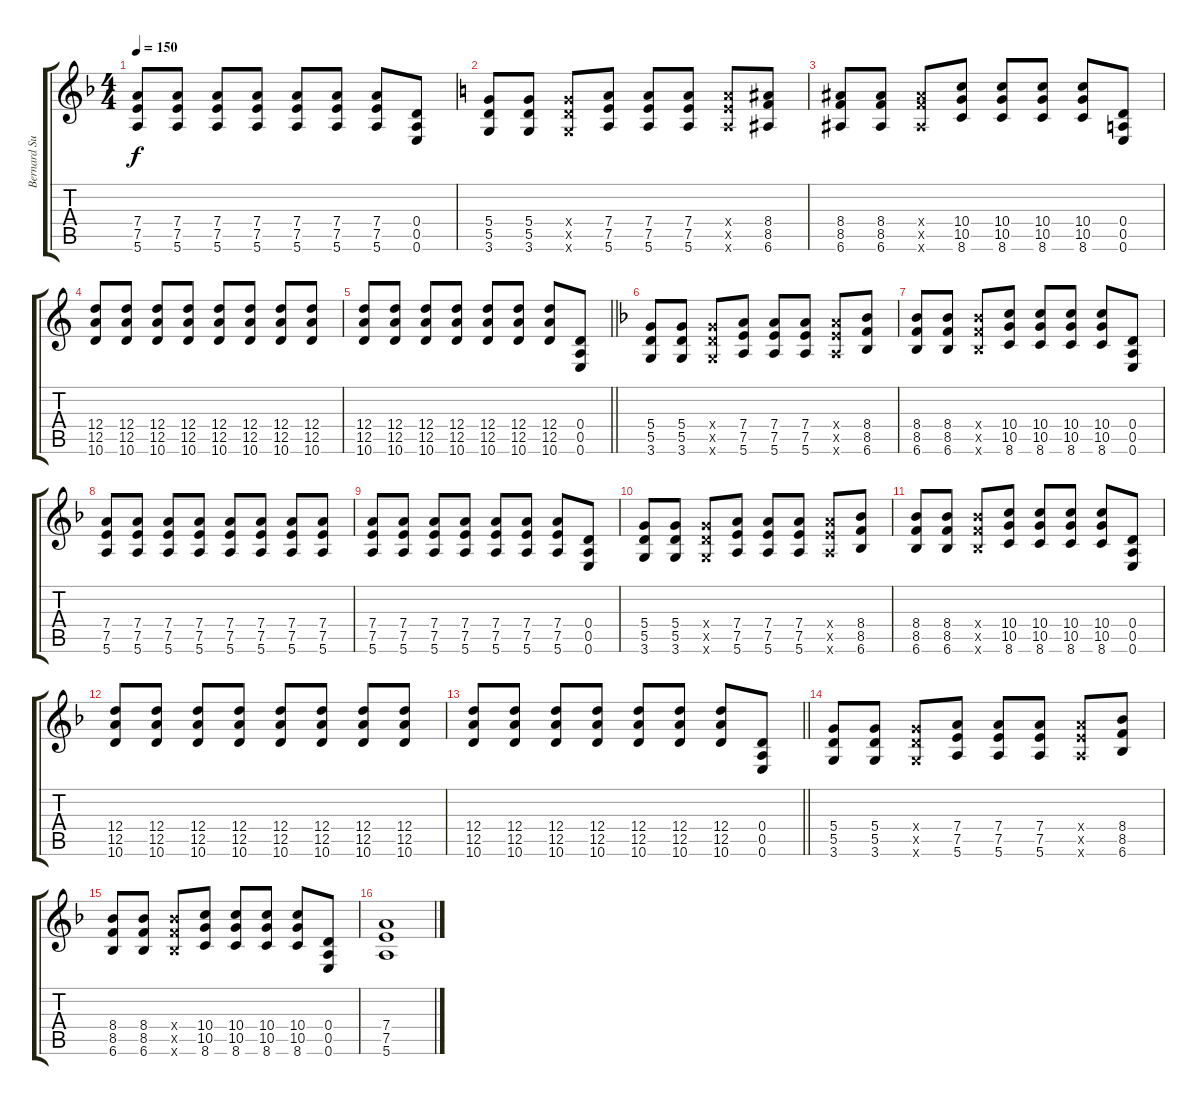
\track ("Bernard Sumner (Guitar)" "Bernard Su") {instrument distortionguitar}
\staff {score tabs}
\tuning (E4 B3 G3 D3 A2 E2) {hide}
\ts (4 4)
\tempo 150
\clef g2
\ks f
(7.4 7.5 5.6).8{dy f} (7.4 7.5 5.6).8 (7.4 7.5 5.6).8 (7.4 7.5 5.6).8 (7.4 7.5 5.6).8 (7.4 7.5 5.6).8 (7.4 7.5 5.6).8 (0.4 0.5 0.6).8 |
\ks c
(5.4 5.5 3.6).8 (5.4 5.5 3.6).8 (5.4{x} 5.5{x} 3.6{x}).8 (7.4 7.5 5.6).8 (7.4 7.5 5.6).8 (7.4 7.5 5.6).8 (7.4{x} 7.5{x} 5.6{x}).8 (8.4 8.5 6.6).8 |
(8.4 8.5 6.6).8 (8.4 8.5 6.6).8 (8.4{x} 8.5{x} 6.6{x}).8 (10.4 10.5 8.6).8 (10.4 10.5 8.6).8 (10.4 10.5 8.6).8 (10.4 10.5 8.6).8 (0.4 0.5 0.6).8 |
(12.4 12.5 10.6).8 (12.4 12.5 10.6).8 (12.4 12.5 10.6).8 (12.4 12.5 10.6).8 (12.4 12.5 10.6).8 (12.4 12.5 10.6).8 (12.4 12.5 10.6).8 (12.4 12.5 10.6).8 |
\barLineRight lightlight
(12.4 12.5 10.6).8 (12.4 12.5 10.6).8 (12.4 12.5 10.6).8 (12.4 12.5 10.6).8 (12.4 12.5 10.6).8 (12.4 12.5 10.6).8 (12.4 12.5 10.6).8 (0.4 0.5 0.6).8 |
\ks f
(5.4 5.5 3.6).8 (5.4 5.5 3.6).8 (5.4{x} 5.5{x} 3.6{x}).8 (7.4 7.5 5.6).8 (7.4 7.5 5.6).8 (7.4 7.5 5.6).8 (7.4{x} 7.5{x} 5.6{x}).8 (8.4 8.5 6.6).8 |
(8.4 8.5 6.6).8 (8.4 8.5 6.6).8 (8.4{x} 8.5{x} 6.6{x}).8 (10.4 10.5 8.6).8 (10.4 10.5 8.6).8 (10.4 10.5 8.6).8 (10.4 10.5 8.6).8 (0.4 0.5 0.6).8 |
(7.4 7.5 5.6).8 (7.4 7.5 5.6).8 (7.4 7.5 5.6).8 (7.4 7.5 5.6).8 (7.4 7.5 5.6).8 (7.4 7.5 5.6).8 (7.4 7.5 5.6).8 (7.4 7.5 5.6).8 |
(7.4 7.5 5.6).8 (7.4 7.5 5.6).8 (7.4 7.5 5.6).8 (7.4 7.5 5.6).8 (7.4 7.5 5.6).8 (7.4 7.5 5.6).8 (7.4 7.5 5.6).8 (0.4 0.5 0.6).8 |
(5.4 5.5 3.6).8 (5.4 5.5 3.6).8 (5.4{x} 5.5{x} 3.6{x}).8 (7.4 7.5 5.6).8 (7.4 7.5 5.6).8 (7.4 7.5 5.6).8 (7.4{x} 7.5{x} 5.6{x}).8 (8.4 8.5 6.6).8 |
(8.4 8.5 6.6).8 (8.4 8.5 6.6).8 (8.4{x} 8.5{x} 6.6{x}).8 (10.4 10.5 8.6).8 (10.4 10.5 8.6).8 (10.4 10.5 8.6).8 (10.4 10.5 8.6).8 (0.4 0.5 0.6).8 |
(12.4 12.5 10.6).8 (12.4 12.5 10.6).8 (12.4 12.5 10.6).8 (12.4 12.5 10.6).8 (12.4 12.5 10.6).8 (12.4 12.5 10.6).8 (12.4 12.5 10.6).8 (12.4 12.5 10.6).8 |
\barLineRight lightlight
(12.4 12.5 10.6).8 (12.4 12.5 10.6).8 (12.4 12.5 10.6).8 (12.4 12.5 10.6).8 (12.4 12.5 10.6).8 (12.4 12.5 10.6).8 (12.4 12.5 10.6).8 (0.4 0.5 0.6).8 |
(5.4 5.5 3.6).8 (5.4 5.5 3.6).8 (5.4{x} 5.5{x} 3.6{x}).8 (7.4 7.5 5.6).8 (7.4 7.5 5.6).8 (7.4 7.5 5.6).8 (7.4{x} 7.5{x} 5.6{x}).8 (8.4 8.5 6.6).8 |
(8.4 8.5 6.6).8 (8.4 8.5 6.6).8 (8.4{x} 8.5{x} 6.6{x}).8 (10.4 10.5 8.6).8 (10.4 10.5 8.6).8 (10.4 10.5 8.6).8 (10.4 10.5 8.6).8 (0.4 0.5 0.6).8 |
(7.4 7.5 5.6).1
